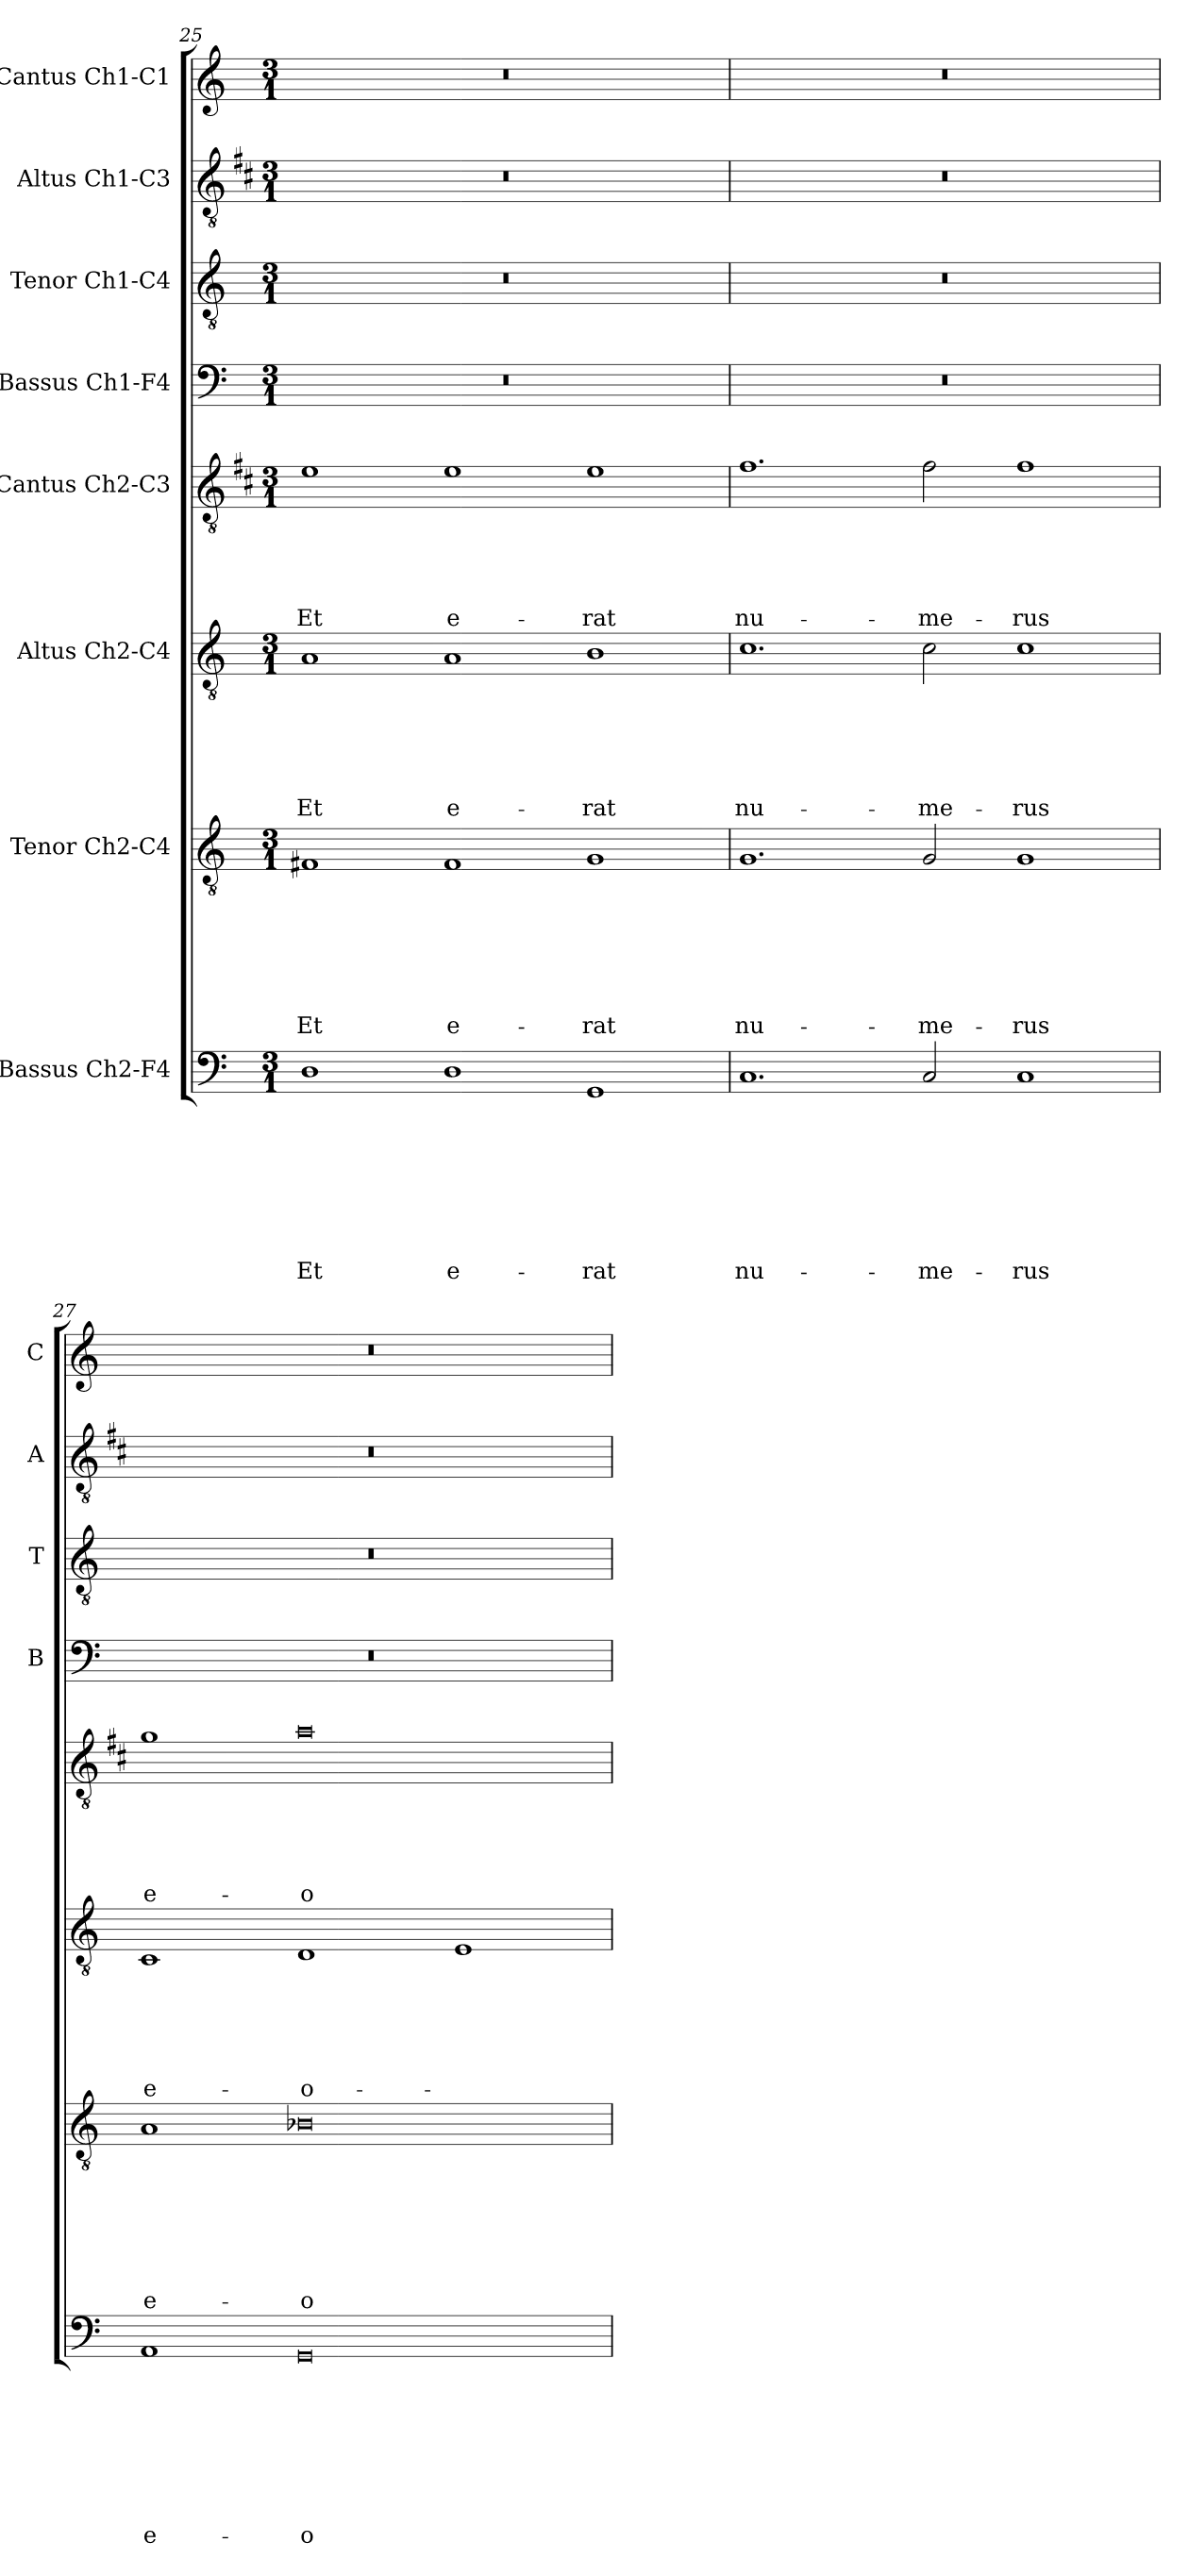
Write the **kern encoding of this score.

**kern	**text	**text	**text	**text	**text	**text	**text	**text	**kern	**text	**text	**text	**text	**text	**text	**text	**kern	**text	**text	**text	**text	**text	**text	**kern	**text	**text	**text	**text	**text	**kern	**kern	**kern	**kern
*part8	*part8	*part8	*part8	*part8	*part8	*part8	*part8	*part8	*part7	*part7	*part7	*part7	*part7	*part7	*part7	*part7	*part6	*part6	*part6	*part6	*part6	*part6	*part6	*part5	*part5	*part5	*part5	*part5	*part5	*part4	*part3	*part2	*part1
*staff8	*staff8	*staff8	*staff8	*staff8	*staff8	*staff8	*staff8	*staff8	*staff7	*staff7	*staff7	*staff7	*staff7	*staff7	*staff7	*staff7	*staff6	*staff6	*staff6	*staff6	*staff6	*staff6	*staff6	*staff5	*staff5	*staff5	*staff5	*staff5	*staff5	*staff4	*staff3	*staff2	*staff1
*I"Bassus Ch2-F4	*	*	*	*	*	*	*	*	*I"Tenor Ch2-C4	*	*	*	*	*	*	*	*I"Altus Ch2-C4	*	*	*	*	*	*	*I"Cantus Ch2-C3	*	*	*	*	*	*I"Bassus Ch1-F4	*I"Tenor Ch1-C4	*I"Altus Ch1-C3	*I"Cantus Ch1-C1
*	*	*	*	*	*	*	*	*	*	*	*	*	*	*	*	*	*	*	*	*	*	*	*	*	*	*	*	*	*	*I'B	*I'T	*I'A	*I'C
!!LO:LB:g=z
*clefF4	*	*	*	*	*	*	*	*	*clefGv2	*	*	*	*	*	*	*	*clefGv2	*	*	*	*	*	*	*clefGv2	*	*	*	*	*	*clefF4	*clefGv2	*clefGv2	*clefG2
*	*	*	*	*	*	*	*	*	*	*	*	*	*	*	*	*	*	*	*	*	*	*	*	*ITrd1c2	*	*	*	*	*	*	*	*ITrd1c2	*
*k[]	*	*	*	*	*	*	*	*	*k[]	*	*	*	*	*	*	*	*k[]	*	*	*	*	*	*	*k[]	*	*	*	*	*	*k[]	*k[]	*k[]	*k[]
*C:	*	*	*	*	*	*	*	*	*C:	*	*	*	*	*	*	*	*C:	*	*	*	*	*	*	*C:	*	*	*	*	*	*C:	*C:	*C:	*C:
*M3/1	*	*	*	*	*	*	*	*	*M3/1	*	*	*	*	*	*	*	*M3/1	*	*	*	*	*	*	*M3/1	*	*	*	*	*	*M3/1	*M3/1	*M3/1	*M3/1
=25	=25	=25	=25	=25	=25	=25	=25	=25	=25	=25	=25	=25	=25	=25	=25	=25	=25	=25	=25	=25	=25	=25	=25	=25	=25	=25	=25	=25	=25	=25	=25	=25	=25
!	!	!	!	!	!	!	!	!LO:LY:b	!	!	!	!	!	!	!	!LO:LY:b	!	!	!	!	!	!	!LO:LY:b	!	!	!	!	!	!LO:LY:b	!	!	!	!
1D	.	.	.	.	.	.	.	Et	1F#X	.	.	.	.	.	.	Et	1A	.	.	.	.	.	Et	1d	.	.	.	.	Et	0.r	0.r	0.r	0.r
!	!	!	!	!	!	!	!	!LO:LY:b	!	!	!	!	!	!	!	!LO:LY:b	!	!	!	!	!	!	!LO:LY:b	!	!	!	!	!	!LO:LY:b	!	!	!	!
1D	.	.	.	.	.	.	.	e-	1F#	.	.	.	.	.	.	e-	1A	.	.	.	.	.	e-	1d	.	.	.	.	e-	.	.	.	.
!	!	!	!	!	!	!	!	!LO:LY:b	!	!	!	!	!	!	!	!LO:LY:b	!	!	!	!	!	!	!LO:LY:b	!	!	!	!	!	!LO:LY:b	!	!	!	!
1GG	.	.	.	.	.	.	.	-rat	1G	.	.	.	.	.	.	-rat	1B	.	.	.	.	.	-rat	1d	.	.	.	.	-rat	.	.	.	.
=26	=26	=26	=26	=26	=26	=26	=26	=26	=26	=26	=26	=26	=26	=26	=26	=26	=26	=26	=26	=26	=26	=26	=26	=26	=26	=26	=26	=26	=26	=26	=26	=26	=26
!	!	!	!	!	!	!	!	!LO:LY:b	!	!	!	!	!	!	!	!LO:LY:b	!	!	!	!	!	!	!LO:LY:b	!	!	!	!	!	!LO:LY:b	!	!	!	!
1.C	.	.	.	.	.	.	.	nu-	1.G	.	.	.	.	.	.	nu-	1.c	.	.	.	.	.	nu-	1.e	.	.	.	.	nu-	0.r	0.r	0.r	0.r
!	!	!	!	!	!	!	!	!LO:LY:b	!	!	!	!	!	!	!	!LO:LY:b	!	!	!	!	!	!	!LO:LY:b	!	!	!	!	!	!LO:LY:b	!	!	!	!
2C/	.	.	.	.	.	.	.	-me-	2G/	.	.	.	.	.	.	-me-	2c\	.	.	.	.	.	-me-	2e\	.	.	.	.	-me-	.	.	.	.
!	!	!	!	!	!	!	!	!LO:LY:b	!	!	!	!	!	!	!	!LO:LY:b	!	!	!	!	!	!	!LO:LY:b	!	!	!	!	!	!LO:LY:b	!	!	!	!
1C	.	.	.	.	.	.	.	-rus	1G	.	.	.	.	.	.	-rus	1c	.	.	.	.	.	-rus	1e	.	.	.	.	-rus	.	.	.	.
=27	=27	=27	=27	=27	=27	=27	=27	=27	=27	=27	=27	=27	=27	=27	=27	=27	=27	=27	=27	=27	=27	=27	=27	=27	=27	=27	=27	=27	=27	=27	=27	=27	=27
!	!	!	!	!	!	!	!	!LO:LY:b	!	!	!	!	!	!	!	!LO:LY:b	!	!	!	!	!	!	!LO:LY:b	!	!	!	!	!	!LO:LY:b	!	!	!	!
1AA	.	.	.	.	.	.	.	e-	1A	.	.	.	.	.	.	e-	1C	.	.	.	.	.	e-	1f	.	.	.	.	e-	0.r	0.r	0.r	0.r
!	!	!	!	!	!	!	!	!LO:LY:b	!	!	!	!	!	!	!	!LO:LY:b	!	!	!	!	!	!	!LO:LY:b	!	!	!	!	!	!LO:LY:b	!	!	!	!
0GG	.	.	.	.	.	.	.	-o-	0B-X	.	.	.	.	.	.	-o-	1D	.	.	.	.	.	-o-	0g	.	.	.	.	-o-	.	.	.	.
.	.	.	.	.	.	.	.	.	.	.	.	.	.	.	.	.	1E	.	.	.	.	.	.	.	.	.	.	.	.	.	.	.	.
=	=	=	=	=	=	=	=	=	=	=	=	=	=	=	=	=	=	=	=	=	=	=	=	=	=	=	=	=	=	=	=	=	=
*-	*-	*-	*-	*-	*-	*-	*-	*-	*-	*-	*-	*-	*-	*-	*-	*-	*-	*-	*-	*-	*-	*-	*-	*-	*-	*-	*-	*-	*-	*-	*-	*-	*-
